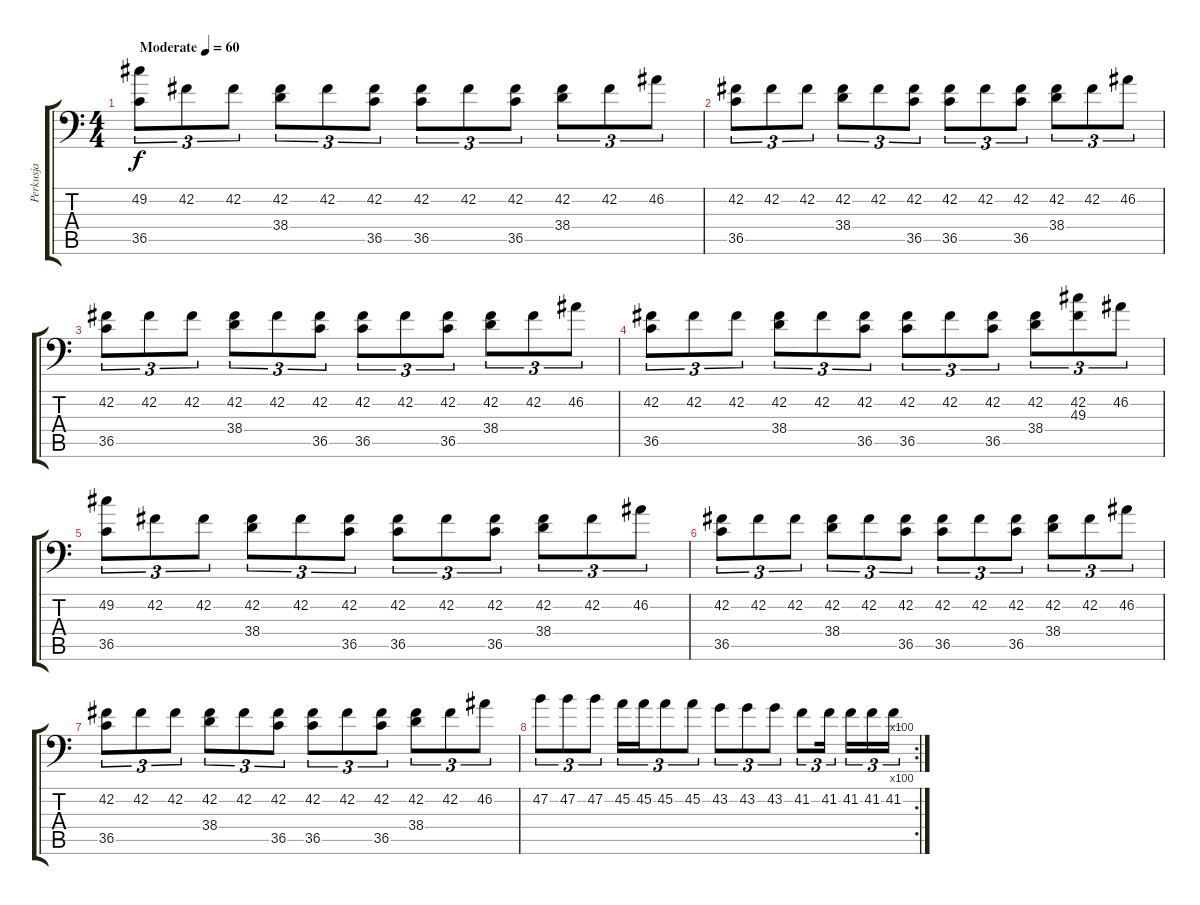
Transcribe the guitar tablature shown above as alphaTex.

\track ("Perkusja" "Perkusja") {instrument acousticgrandpiano}
\staff {score tabs}
\tuning (C-1 C-1 C-1 C-1 C-1 C-1) {hide}
\ts (4 4)
\tempo (60 "Moderate")
\clef f4
\ks c
(49.2 36.5).8{tu (3 2) dy f instrument acousticgrandpiano} 42.2.8{tu (3 2)} 42.2.8{tu (3 2)} (42.2 38.4).8{tu (3 2)} 42.2.8{tu (3 2)} (42.2 36.5).8{tu (3 2)} (42.2 36.5).8{tu (3 2)} 42.2.8{tu (3 2)} (42.2 36.5).8{tu (3 2)} (42.2 38.4).8{tu (3 2)} 42.2.8{tu (3 2)} 46.2.8{tu (3 2)} |
(42.2 36.5).8{tu (3 2)} 42.2.8{tu (3 2)} 42.2.8{tu (3 2)} (42.2 38.4).8{tu (3 2)} 42.2.8{tu (3 2)} (42.2 36.5).8{tu (3 2)} (42.2 36.5).8{tu (3 2)} 42.2.8{tu (3 2)} (42.2 36.5).8{tu (3 2)} (42.2 38.4).8{tu (3 2)} 42.2.8{tu (3 2)} 46.2.8{tu (3 2)} |
(42.2 36.5).8{tu (3 2)} 42.2.8{tu (3 2)} 42.2.8{tu (3 2)} (42.2 38.4).8{tu (3 2)} 42.2.8{tu (3 2)} (42.2 36.5).8{tu (3 2)} (42.2 36.5).8{tu (3 2)} 42.2.8{tu (3 2)} (42.2 36.5).8{tu (3 2)} (42.2 38.4).8{tu (3 2)} 42.2.8{tu (3 2)} 46.2.8{tu (3 2)} |
(42.2 36.5).8{tu (3 2)} 42.2.8{tu (3 2)} 42.2.8{tu (3 2)} (42.2 38.4).8{tu (3 2)} 42.2.8{tu (3 2)} (42.2 36.5).8{tu (3 2)} (42.2 36.5).8{tu (3 2)} 42.2.8{tu (3 2)} (42.2 36.5).8{tu (3 2)} (42.2 38.4).8{tu (3 2)} (42.2 49.3).8{tu (3 2)} 46.2.8{tu (3 2)} |
(49.2 36.5).8{tu (3 2)} 42.2.8{tu (3 2)} 42.2.8{tu (3 2)} (42.2 38.4).8{tu (3 2)} 42.2.8{tu (3 2)} (42.2 36.5).8{tu (3 2)} (42.2 36.5).8{tu (3 2)} 42.2.8{tu (3 2)} (42.2 36.5).8{tu (3 2)} (42.2 38.4).8{tu (3 2)} 42.2.8{tu (3 2)} 46.2.8{tu (3 2)} |
(42.2 36.5).8{tu (3 2)} 42.2.8{tu (3 2)} 42.2.8{tu (3 2)} (42.2 38.4).8{tu (3 2)} 42.2.8{tu (3 2)} (42.2 36.5).8{tu (3 2)} (42.2 36.5).8{tu (3 2)} 42.2.8{tu (3 2)} (42.2 36.5).8{tu (3 2)} (42.2 38.4).8{tu (3 2)} 42.2.8{tu (3 2)} 46.2.8{tu (3 2)} |
(42.2 36.5).8{tu (3 2)} 42.2.8{tu (3 2)} 42.2.8{tu (3 2)} (42.2 38.4).8{tu (3 2)} 42.2.8{tu (3 2)} (42.2 36.5).8{tu (3 2)} (42.2 36.5).8{tu (3 2)} 42.2.8{tu (3 2)} (42.2 36.5).8{tu (3 2)} (42.2 38.4).8{tu (3 2)} 42.2.8{tu (3 2)} 46.2.8{tu (3 2)} |
\rc 100
47.2.8{tu (3 2)} 47.2.8{tu (3 2)} 47.2.8{tu (3 2)} 45.2.16{tu (3 2)} 45.2.16{tu (3 2)} 45.2.8{tu (3 2)} 45.2.8{tu (3 2)} 43.2.8{tu (3 2)} 43.2.8{tu (3 2)} 43.2.8{tu (3 2)} 41.2.8{tu (3 2)} 41.2.16{tu (3 2)} 41.2.16{tu (3 2)} 41.2.16{tu (3 2)} 41.2.16{tu (3 2)}
